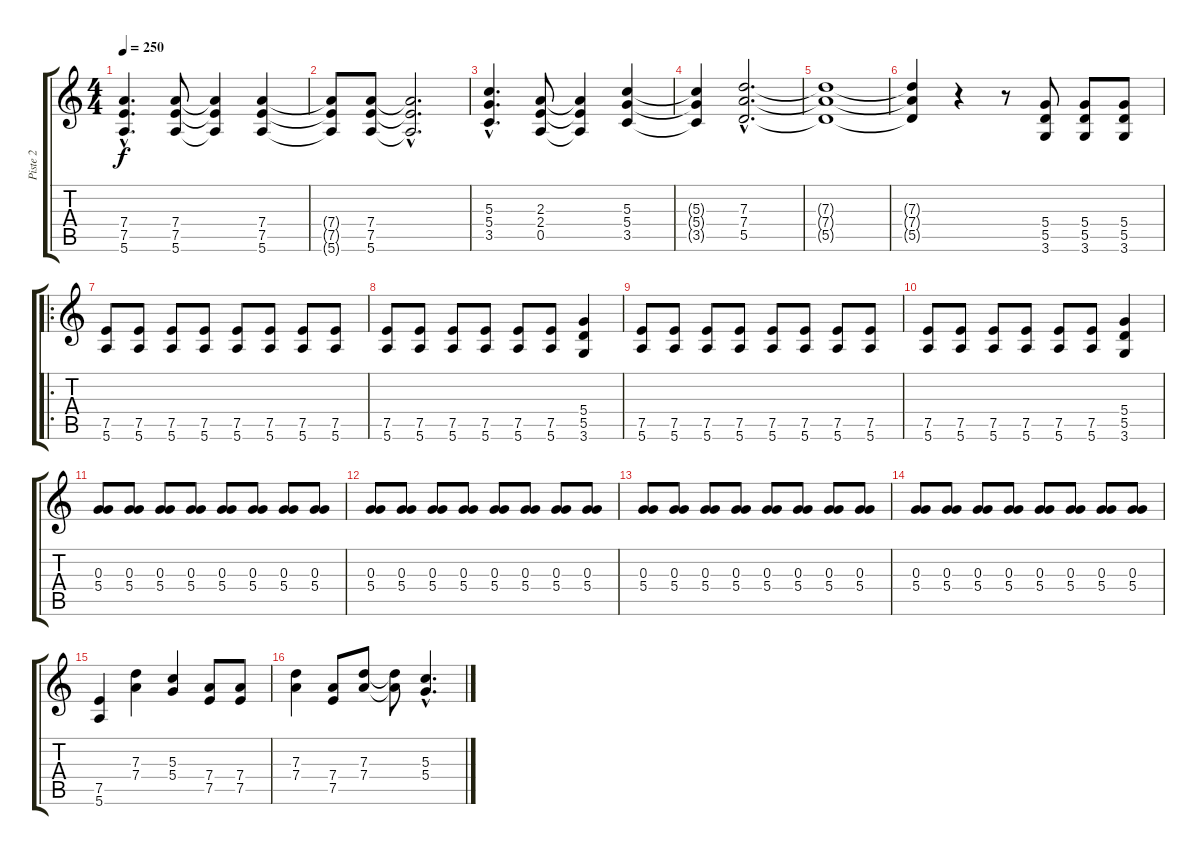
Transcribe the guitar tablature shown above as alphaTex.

\track ("Piste 2" "Piste 2") {instrument distortionguitar}
\staff {score tabs}
\tuning (E4 B3 G3 D3 A2 E2) {hide}
\ts (4 4)
\tempo 250
\clef g2
\ks c
(7.4{hac} 7.5{hac} 5.6{hac}).4{d dy f} (7.4 7.5 5.6).8 (7.4{t} 7.5{t} 5.6{t}).4 (7.4 7.5 5.6).4 |
(7.4{t} 7.5{t} 5.6{t}).8 (7.4 7.5 5.6).8 (7.4{hac t} 7.5{hac t} 5.6{hac t}).2{d} |
(5.3{hac} 5.4{hac} 3.5{hac}).4{d} (2.3 2.4 0.5).8 (2.3{t} 2.4{t} 0.5{t}).4 (5.3 5.4 3.5).4 |
(5.3{t} 5.4{t} 3.5{t}).4 (7.3{hac} 7.4{hac} 5.5{hac}).2{d} |
(7.3{t} 7.4{t} 5.5{t}).1 |
(7.3{t} 7.4{t} 5.5{t}).4 r.4 r.8 (5.4 5.5 3.6).8 (5.4 5.5 3.6).8 (5.4 5.5 3.6).8 |
\ro
(7.5 5.6).8 (7.5 5.6).8 (7.5 5.6).8 (7.5 5.6).8 (7.5 5.6).8 (7.5 5.6).8 (7.5 5.6).8 (7.5 5.6).8 |
(7.5 5.6).8 (7.5 5.6).8 (7.5 5.6).8 (7.5 5.6).8 (7.5 5.6).8 (7.5 5.6).8 (5.4 5.5 3.6).4 |
(7.5 5.6).8 (7.5 5.6).8 (7.5 5.6).8 (7.5 5.6).8 (7.5 5.6).8 (7.5 5.6).8 (7.5 5.6).8 (7.5 5.6).8 |
(7.5 5.6).8 (7.5 5.6).8 (7.5 5.6).8 (7.5 5.6).8 (7.5 5.6).8 (7.5 5.6).8 (5.4 5.5 3.6).4 |
(0.3 5.4).8 (0.3 5.4).8 (0.3 5.4).8 (0.3 5.4).8 (0.3 5.4).8 (0.3 5.4).8 (0.3 5.4).8 (0.3 5.4).8 |
(0.3 5.4).8 (0.3 5.4).8 (0.3 5.4).8 (0.3 5.4).8 (0.3 5.4).8 (0.3 5.4).8 (0.3 5.4).8 (0.3 5.4).8 |
(0.3 5.4).8 (0.3 5.4).8 (0.3 5.4).8 (0.3 5.4).8 (0.3 5.4).8 (0.3 5.4).8 (0.3 5.4).8 (0.3 5.4).8 |
(0.3 5.4).8 (0.3 5.4).8 (0.3 5.4).8 (0.3 5.4).8 (0.3 5.4).8 (0.3 5.4).8 (0.3 5.4).8 (0.3 5.4).8 |
(7.5 5.6).4 (7.3 7.4).4 (5.3 5.4).4 (7.4 7.5).8 (7.4 7.5).8 |
(7.3 7.4).4 (7.4 7.5).8 (7.3 7.4).8 (7.3{t} 7.4{t}).8 (5.3{hac} 5.4{hac}).4{d}
